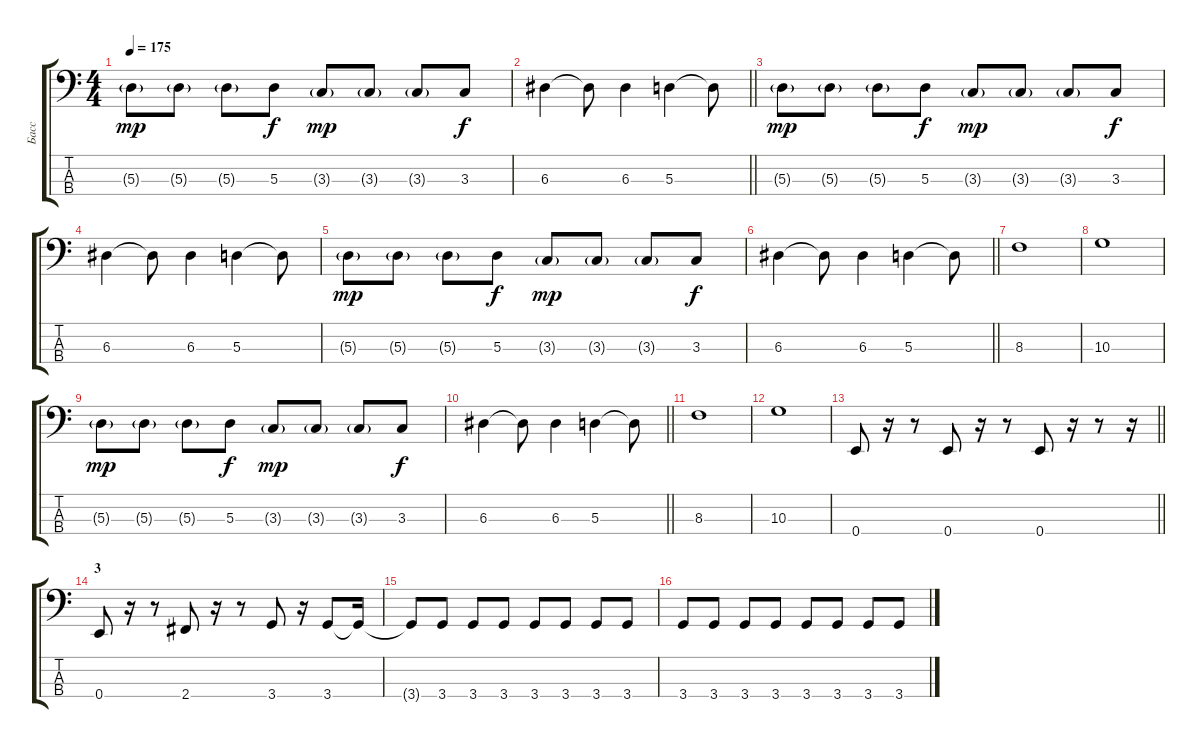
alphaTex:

\track ("Басс" "Басс") {instrument slapbass2}
\staff {score tabs}
\tuning (G2 D2 A1 E1) {hide}
\ts (4 4)
\tempo 175
\clef f4
\ks c
5.3{g}.8{dy mp} 5.3{g}.8 5.3{g}.8 5.3.8{dy f} 3.3{g}.8{dy mp} 3.3{g}.8 3.3{g}.8 3.3.8{dy f} |
\barLineRight lightlight
6.3.4 6.3{t}.8 6.3.4 5.3.4 5.3{t}.8 |
5.3{g}.8{dy mp} 5.3{g}.8 5.3{g}.8 5.3.8{dy f} 3.3{g}.8{dy mp} 3.3{g}.8 3.3{g}.8 3.3.8{dy f} |
6.3.4 6.3{t}.8 6.3.4 5.3.4 5.3{t}.8 |
5.3{g}.8{dy mp} 5.3{g}.8 5.3{g}.8 5.3.8{dy f} 3.3{g}.8{dy mp} 3.3{g}.8 3.3{g}.8 3.3.8{dy f} |
\barLineRight lightlight
6.3.4 6.3{t}.8 6.3.4 5.3.4 5.3{t}.8 |
8.3.1 |
10.3.1 |
5.3{g}.8{dy mp} 5.3{g}.8 5.3{g}.8 5.3.8{dy f} 3.3{g}.8{dy mp} 3.3{g}.8 3.3{g}.8 3.3.8{dy f} |
\barLineRight lightlight
6.3.4 6.3{t}.8 6.3.4 5.3.4 5.3{t}.8 |
8.3.1 |
10.3.1 |
\barLineRight lightlight
0.4.8 r.16 r.8 0.4.8 r.16 r.8 0.4.8 r.16 r.8 r.16 |
\section ("" "3")
0.4.8 r.16 r.8 2.4.8 r.16 r.8 3.4.8 r.16 3.4.8 3.4{t}.16 |
3.4{t}.8 3.4.8 3.4.8 3.4.8 3.4.8 3.4.8 3.4.8 3.4.8 |
3.4.8 3.4.8 3.4.8 3.4.8 3.4.8 3.4.8 3.4.8 3.4.8
